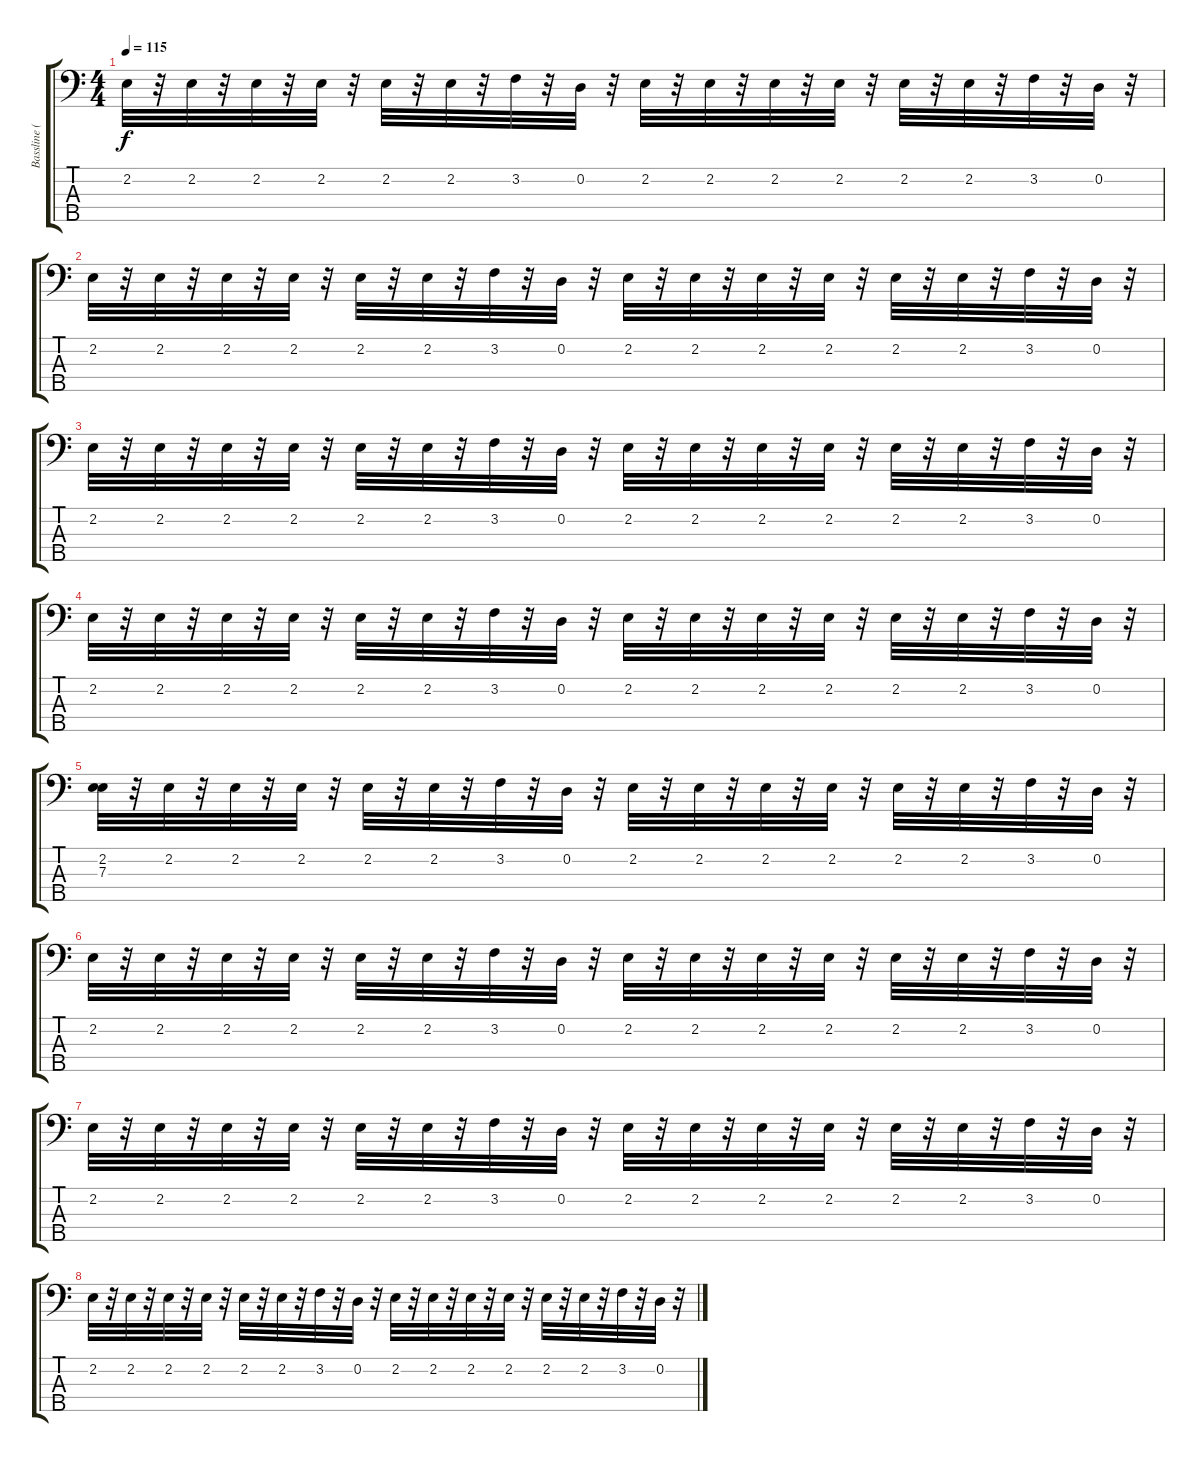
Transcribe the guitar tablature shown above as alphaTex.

\track ("Bassline (Octiv Divider)" "Bassline (") {instrument synthbass1}
\staff {score tabs}
\tuning (G2 D2 A1 E1 B0) {hide}
\ts (4 4)
\tempo 115
\clef f4
\ks c
2.2.32{dy f} r.32 2.2.32 r.32 2.2.32 r.32 2.2.32 r.32 2.2.32 r.32 2.2.32 r.32 3.2.32 r.32 0.2.32 r.32 2.2.32 r.32 2.2.32 r.32 2.2.32 r.32 2.2.32 r.32 2.2.32 r.32 2.2.32 r.32 3.2.32 r.32 0.2.32 r.32 |
2.2.32 r.32 2.2.32 r.32 2.2.32 r.32 2.2.32 r.32 2.2.32 r.32 2.2.32 r.32 3.2.32 r.32 0.2.32 r.32 2.2.32 r.32 2.2.32 r.32 2.2.32 r.32 2.2.32 r.32 2.2.32 r.32 2.2.32 r.32 3.2.32 r.32 0.2.32 r.32 |
2.2.32 r.32 2.2.32 r.32 2.2.32 r.32 2.2.32 r.32 2.2.32 r.32 2.2.32 r.32 3.2.32 r.32 0.2.32 r.32 2.2.32 r.32 2.2.32 r.32 2.2.32 r.32 2.2.32 r.32 2.2.32 r.32 2.2.32 r.32 3.2.32 r.32 0.2.32 r.32 |
2.2.32 r.32 2.2.32 r.32 2.2.32 r.32 2.2.32 r.32 2.2.32 r.32 2.2.32 r.32 3.2.32 r.32 0.2.32 r.32 2.2.32 r.32 2.2.32 r.32 2.2.32 r.32 2.2.32 r.32 2.2.32 r.32 2.2.32 r.32 3.2.32 r.32 0.2.32 r.32 |
(2.2 7.3).32 r.32 2.2.32 r.32 2.2.32 r.32 2.2.32 r.32 2.2.32 r.32 2.2.32 r.32 3.2.32 r.32 0.2.32 r.32 2.2.32 r.32 2.2.32 r.32 2.2.32 r.32 2.2.32 r.32 2.2.32 r.32 2.2.32 r.32 3.2.32 r.32 0.2.32 r.32 |
2.2.32 r.32 2.2.32 r.32 2.2.32 r.32 2.2.32 r.32 2.2.32 r.32 2.2.32 r.32 3.2.32 r.32 0.2.32 r.32 2.2.32 r.32 2.2.32 r.32 2.2.32 r.32 2.2.32 r.32 2.2.32 r.32 2.2.32 r.32 3.2.32 r.32 0.2.32 r.32 |
2.2.32 r.32 2.2.32 r.32 2.2.32 r.32 2.2.32 r.32 2.2.32 r.32 2.2.32 r.32 3.2.32 r.32 0.2.32 r.32 2.2.32 r.32 2.2.32 r.32 2.2.32 r.32 2.2.32 r.32 2.2.32 r.32 2.2.32 r.32 3.2.32 r.32 0.2.32 r.32 |
2.2.32 r.32 2.2.32 r.32 2.2.32 r.32 2.2.32 r.32 2.2.32 r.32 2.2.32 r.32 3.2.32 r.32 0.2.32 r.32 2.2.32 r.32 2.2.32 r.32 2.2.32 r.32 2.2.32 r.32 2.2.32 r.32 2.2.32 r.32 3.2.32 r.32 0.2.32 r.32
